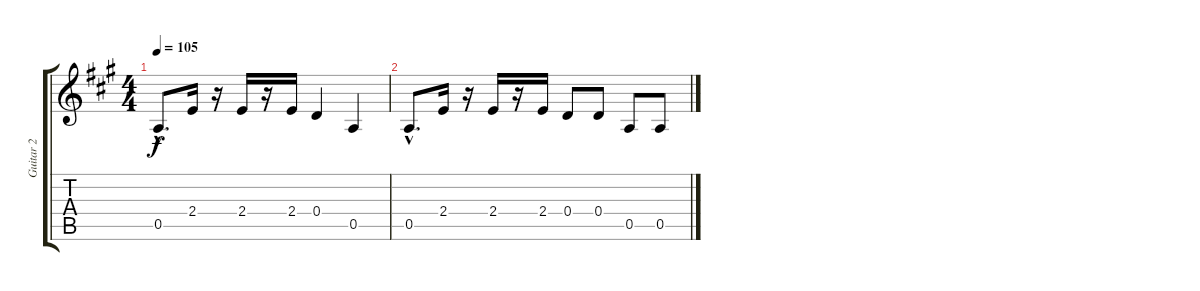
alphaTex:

\track ("Guitar 2" "Guitar 2") {instrument overdrivenguitar}
\staff {score tabs}
\tuning (E4 B3 G3 D3 A2 E2) {hide}
\ts (4 4)
\tempo 105
\clef g2
\ks a
0.5{hac}.8{d dy f} 2.4.16 r.16 2.4.16 r.16 2.4.16 0.4.4 0.5.4 |
0.5{hac}.8{d} 2.4.16 r.16 2.4.16 r.16 2.4.16 0.4.8 0.4.8 0.5.8 0.5.8
